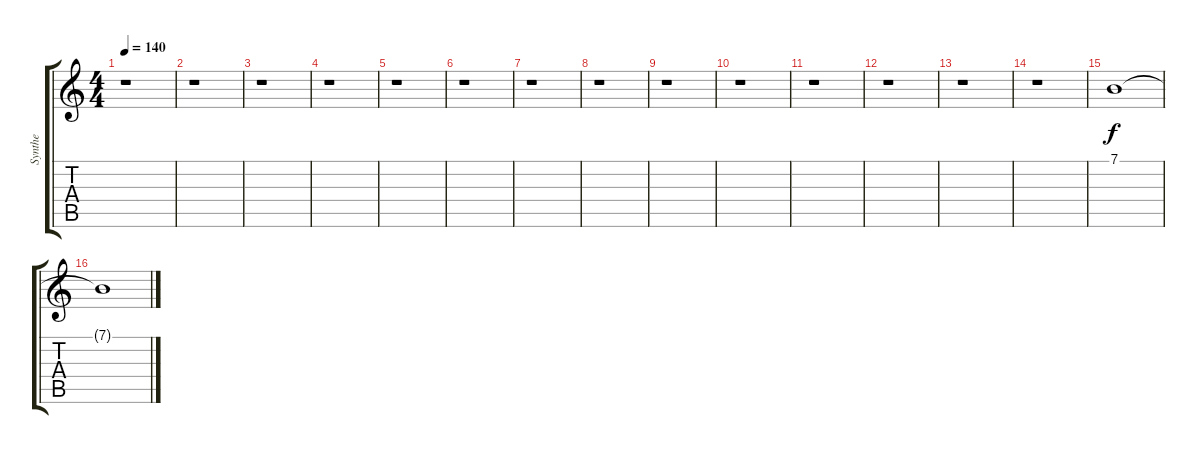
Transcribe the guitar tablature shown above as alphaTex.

\track ("Synthe" "Synthe") {instrument pad5bowed}
\staff {score tabs}
\tuning (E4 B3 G3 D3 A2 E2) {hide}
\ts (4 4)
\tempo 140
\clef g2
\ks c
r.1{dy f instrument pad5bowed} |
r.1 |
r.1 |
r.1 |
r.1 |
r.1 |
r.1 |
r.1 |
r.1 |
r.1 |
r.1 |
r.1 |
r.1 |
r.1 |
7.1.1 |
7.1{t}.1
